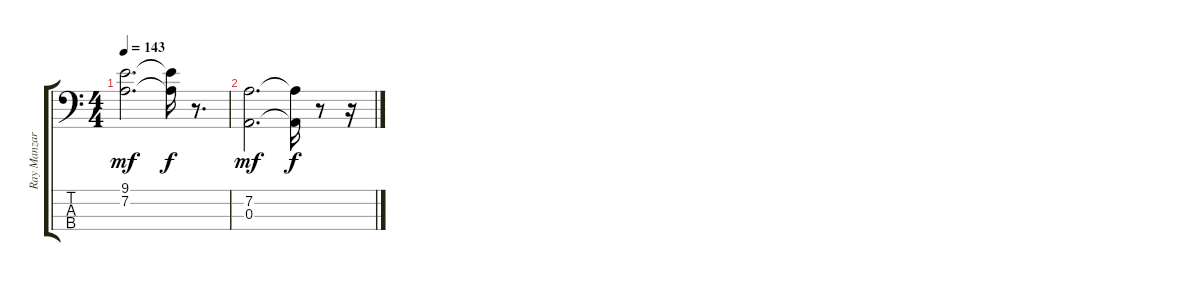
\track ("Ray Manzarek (Bajo)" "Ray Manzar") {instrument electricbasspick}
\staff {score tabs}
\tuning (G2 D2 A1 E1) {hide}
\ts (4 4)
\tempo 143
\clef f4
\ks c
(9.1 7.2).2{d dy mf} (9.1{t} 7.2{t}).16{dy f} r.8{d} |
(7.2 0.3).2{d dy mf} (7.2{t} 0.3{t}).16{dy f} r.8 r.16
